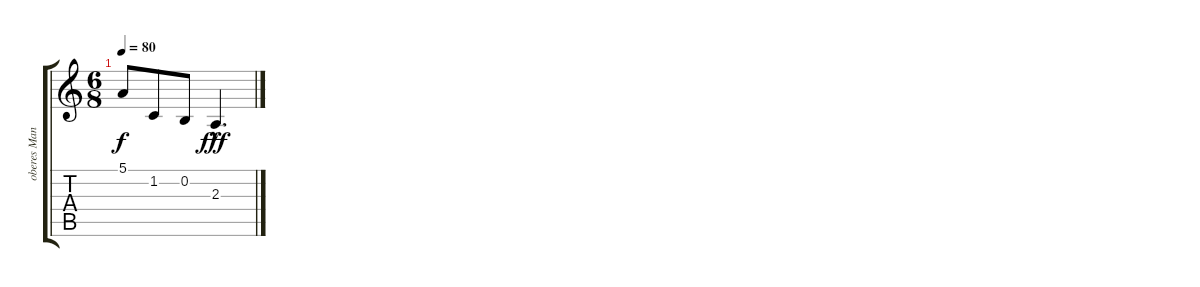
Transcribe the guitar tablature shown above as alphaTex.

\track ("oberes Manual" "oberes Man") {instrument churchorgan}
\staff {score tabs}
\tuning (E4 B3 G3 D3 A2 E2) {hide}
\ts (6 8)
\tempo 80
\clef g2
\ks c
5.1.8{dy f} 1.2.8 0.2.8 2.3{hac}.4{d dy fff}
